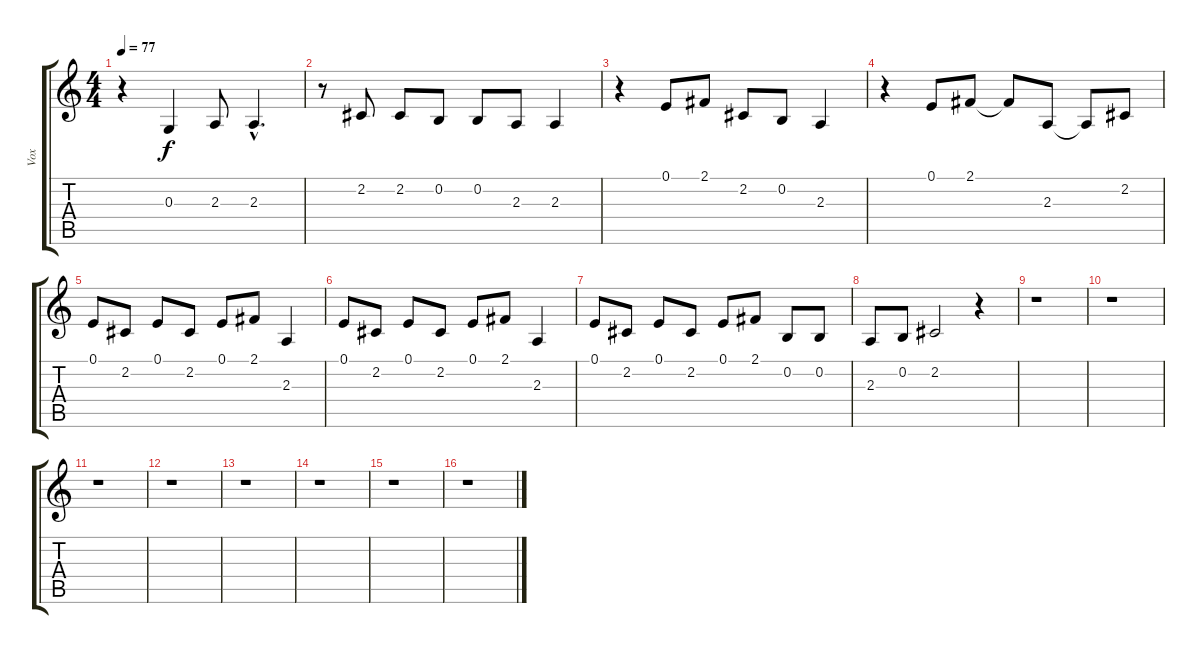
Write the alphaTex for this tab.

\track ("Vox" "Vox") {instrument bassoon}
\staff {score tabs}
\tuning (E4 B3 G3 D3 A2 E2) {hide}
\ts (4 4)
\tempo 77
\clef g2
\ks c
r.4{dy f} 0.3.4 2.3.8 2.3{hac}.4{d} |
r.8 2.2.8 2.2.8 0.2.8 0.2.8 2.3.8 2.3.4 |
r.4 0.1.8 2.1.8 2.2.8 0.2.8 2.3.4 |
r.4 0.1.8 2.1.8 2.1{t}.8 2.3.8 2.3{t}.8 2.2.8 |
0.1.8 2.2.8 0.1.8 2.2.8 0.1.8 2.1.8 2.3.4 |
0.1.8 2.2.8 0.1.8 2.2.8 0.1.8 2.1.8 2.3.4 |
0.1.8 2.2.8 0.1.8 2.2.8 0.1.8 2.1.8 0.2.8 0.2.8 |
2.3.8 0.2.8 2.2.2 r.4 |
r.1 |
r.1 |
r.1 |
r.1 |
r.1 |
r.1 |
r.1 |
r.1
